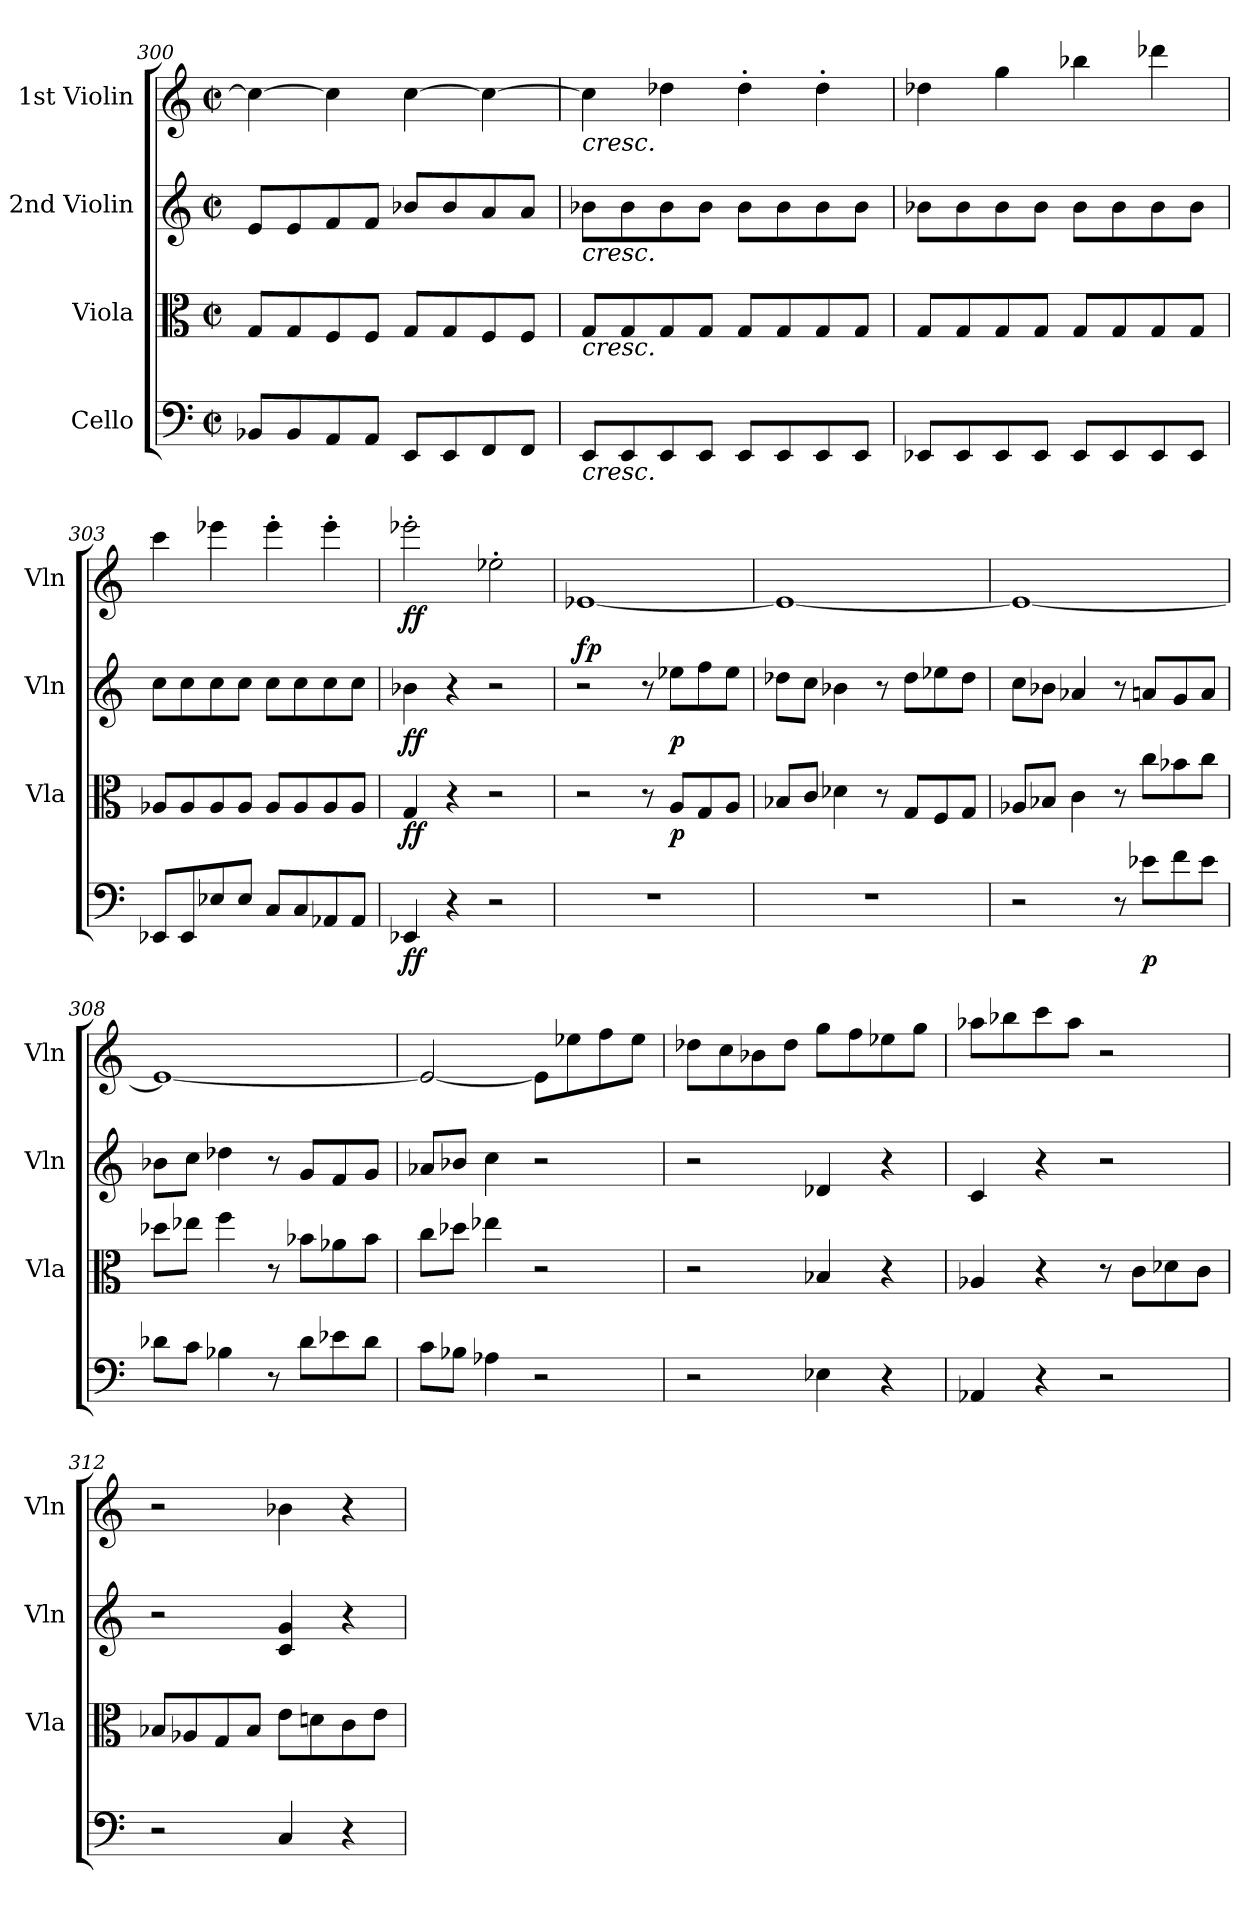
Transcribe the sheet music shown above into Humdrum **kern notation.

**kern	**dynam	**kern	**dynam	**kern	**dynam	**kern	**dynam
*part4	*part4	*part3	*part3	*part2	*part2	*part1	*part1
*staff4	*staff4	*staff3	*staff3	*staff2	*staff2	*staff1	*staff1
*I"Cello	*	*I"Viola	*	*I"2nd Violin	*	*I"1st Violin	*
*	*	*I'Vla	*	*I'Vln	*	*I'Vln	*
*clefF4	*	*clefC3	*	*clefG2	*	*clefG2	*
*k[]	*	*k[]	*	*k[]	*	*k[]	*
*M2/2	*	*M2/2	*	*M2/2	*	*M2/2	*
*met(c|)	*	*met(c|)	*	*met(c|)	*	*met(c|)	*
=300	=300	=300	=300	=300	=300	=300	=300
8BB-XL	.	8GL	.	8eL	.	4cc_	.
8BB-	.	8G	.	8e	.	.	.
8AA	.	8F	.	8f	.	4cc]	.
8AAJ	.	8FJ	.	8fJ	.	.	.
8EEL	.	8GL	.	8b-XL	.	[4cc	.
8EE	.	8G	.	8b-	.	.	.
8FF	.	8F	.	8a	.	4cc_	.
8FFJ	.	8FJ	.	8aJ	.	.	.
=301	=301	=301	=301	=301	=301	=301	=301
!	!	!	!	!	!	!LO:TX:b:i:t=cresc.	!
!	!	!	!	!LO:TX:b:i:t=cresc.	!	!	!
!	!	!LO:TX:b:i:t=cresc.	!	!	!	!	!
!LO:TX:b:i:t=cresc.	!	!	!	!	!	!	!
8EEL	.	8GL	.	8b-XL	.	4cc]	.
8EE	.	8G	.	8b-	.	.	.
8EE	.	8G	.	8b-	.	4dd-X	.
8EEJ	.	8GJ	.	8b-J	.	.	.
8EEL	.	8GL	.	8b-L	.	4dd-'	.
8EE	.	8G	.	8b-	.	.	.
8EE	.	8G	.	8b-	.	4dd-'	.
8EEJ	.	8GJ	.	8b-J	.	.	.
=302	=302	=302	=302	=302	=302	=302	=302
8EE-XL	.	8GL	.	8b-XL	.	4dd-X	.
8EE-	.	8G	.	8b-	.	.	.
8EE-	.	8G	.	8b-	.	4gg	.
8EE-J	.	8GJ	.	8b-J	.	.	.
8EE-L	.	8GL	.	8b-L	.	4bb-X	.
8EE-	.	8G	.	8b-	.	.	.
8EE-	.	8G	.	8b-	.	4ddd-X	.
8EE-J	.	8GJ	.	8b-J	.	.	.
=303	=303	=303	=303	=303	=303	=303	=303
8EE-XL	.	8A-XL	.	8ccL	.	4ccc	.
8EE-	.	8A-	.	8cc	.	.	.
8E-X	.	8A-	.	8cc	.	4eee-X	.
8E-J	.	8A-J	.	8ccJ	.	.	.
8CL	.	8A-L	.	8ccL	.	4eee-'	.
8C	.	8A-	.	8cc	.	.	.
8AA-X	.	8A-	.	8cc	.	4eee-'	.
8AA-J	.	8A-J	.	8ccJ	.	.	.
=304	=304	=304	=304	=304	=304	=304	=304
4EE-X	ff	4G	ff	4b-X	ff	2eee-X'	ff
4r	.	4r	.	4r	.	.	.
2r	.	2r	.	2r	.	2ee-X'	.
=305	=305	=305	=305	=305	=305	=305	=305
!	!	!	!	!	!LO:DY:a	!	!
1r	.	2r	.	2r	fp	[1e-X	.
.	.	8r	.	8r	.	.	.
.	.	8AL	p	8ee-XL	p	.	.
.	.	8G	.	8ff	.	.	.
.	.	8AJ	.	8ee-J	.	.	.
=306	=306	=306	=306	=306	=306	=306	=306
1r	.	8B-XL	.	8dd-XL	.	1e-_	.
.	.	8cJ	.	8ccJ	.	.	.
.	.	4d-X	.	4b-X	.	.	.
.	.	8r	.	8r	.	.	.
.	.	8GL	.	8dd-L	.	.	.
.	.	8F	.	8ee-X	.	.	.
.	.	8GJ	.	8dd-J	.	.	.
=307	=307	=307	=307	=307	=307	=307	=307
2r	.	8A-XL	.	8ccL	.	1e-_	.
.	.	8B-XJ	.	8b-XJ	.	.	.
.	.	4c	.	4a-X	.	.	.
8r	.	8r	.	8r	.	.	.
8e-XL	p	8ccL	.	8anL	.	.	.
8f	.	8b-X	.	8g	.	.	.
8e-J	.	8ccJ	.	8aJ	.	.	.
=308	=308	=308	=308	=308	=308	=308	=308
8d-XL	.	8dd-XL	.	8b-XL	.	1e-_	.
8cJ	.	8ee-XJ	.	8ccJ	.	.	.
4B-X	.	4ff	.	4dd-X	.	.	.
8r	.	8r	.	8r	.	.	.
8d-L	.	8b-XL	.	8gL	.	.	.
8e-X	.	8a-X	.	8f	.	.	.
8d-J	.	8b-J	.	8gJ	.	.	.
=309	=309	=309	=309	=309	=309	=309	=309
8cL	.	8ccL	.	8a-XL	.	2e-_	.
8B-XJ	.	8dd-XJ	.	8b-XJ	.	.	.
4A-X	.	4ee-X	.	4cc	.	.	.
2r	.	2r	.	2r	.	8e-L]	.
.	.	.	.	.	.	8ee-X	.
.	.	.	.	.	.	8ff	.
.	.	.	.	.	.	8ee-J	.
=310	=310	=310	=310	=310	=310	=310	=310
2r	.	2r	.	2r	.	8dd-XL	.
.	.	.	.	.	.	8cc	.
.	.	.	.	.	.	8b-X	.
.	.	.	.	.	.	8dd-J	.
4E-X	.	4B-X	.	4d-X	.	8ggL	.
.	.	.	.	.	.	8ff	.
4r	.	4r	.	4r	.	8ee-X	.
.	.	.	.	.	.	8ggJ	.
=311	=311	=311	=311	=311	=311	=311	=311
4AA-X	.	4A-X	.	4c	.	8aa-XL	.
.	.	.	.	.	.	8bb-X	.
4r	.	4r	.	4r	.	8ccc	.
.	.	.	.	.	.	8aa-J	.
2r	.	8r	.	2r	.	2r	.
.	.	8cL	.	.	.	.	.
.	.	8d-X	.	.	.	.	.
.	.	8cJ	.	.	.	.	.
=312	=312	=312	=312	=312	=312	=312	=312
2r	.	8B-XL	.	2r	.	2r	.
.	.	8A-X	.	.	.	.	.
.	.	8G	.	.	.	.	.
.	.	8B-J	.	.	.	.	.
4C	.	8eL	.	4c 4g	.	4b-X	.
.	.	8dn	.	.	.	.	.
4r	.	8c	.	4r	.	4r	.
.	.	8eJ	.	.	.	.	.
=	=	=	=	=	=	=	=
*-	*-	*-	*-	*-	*-	*-	*-
